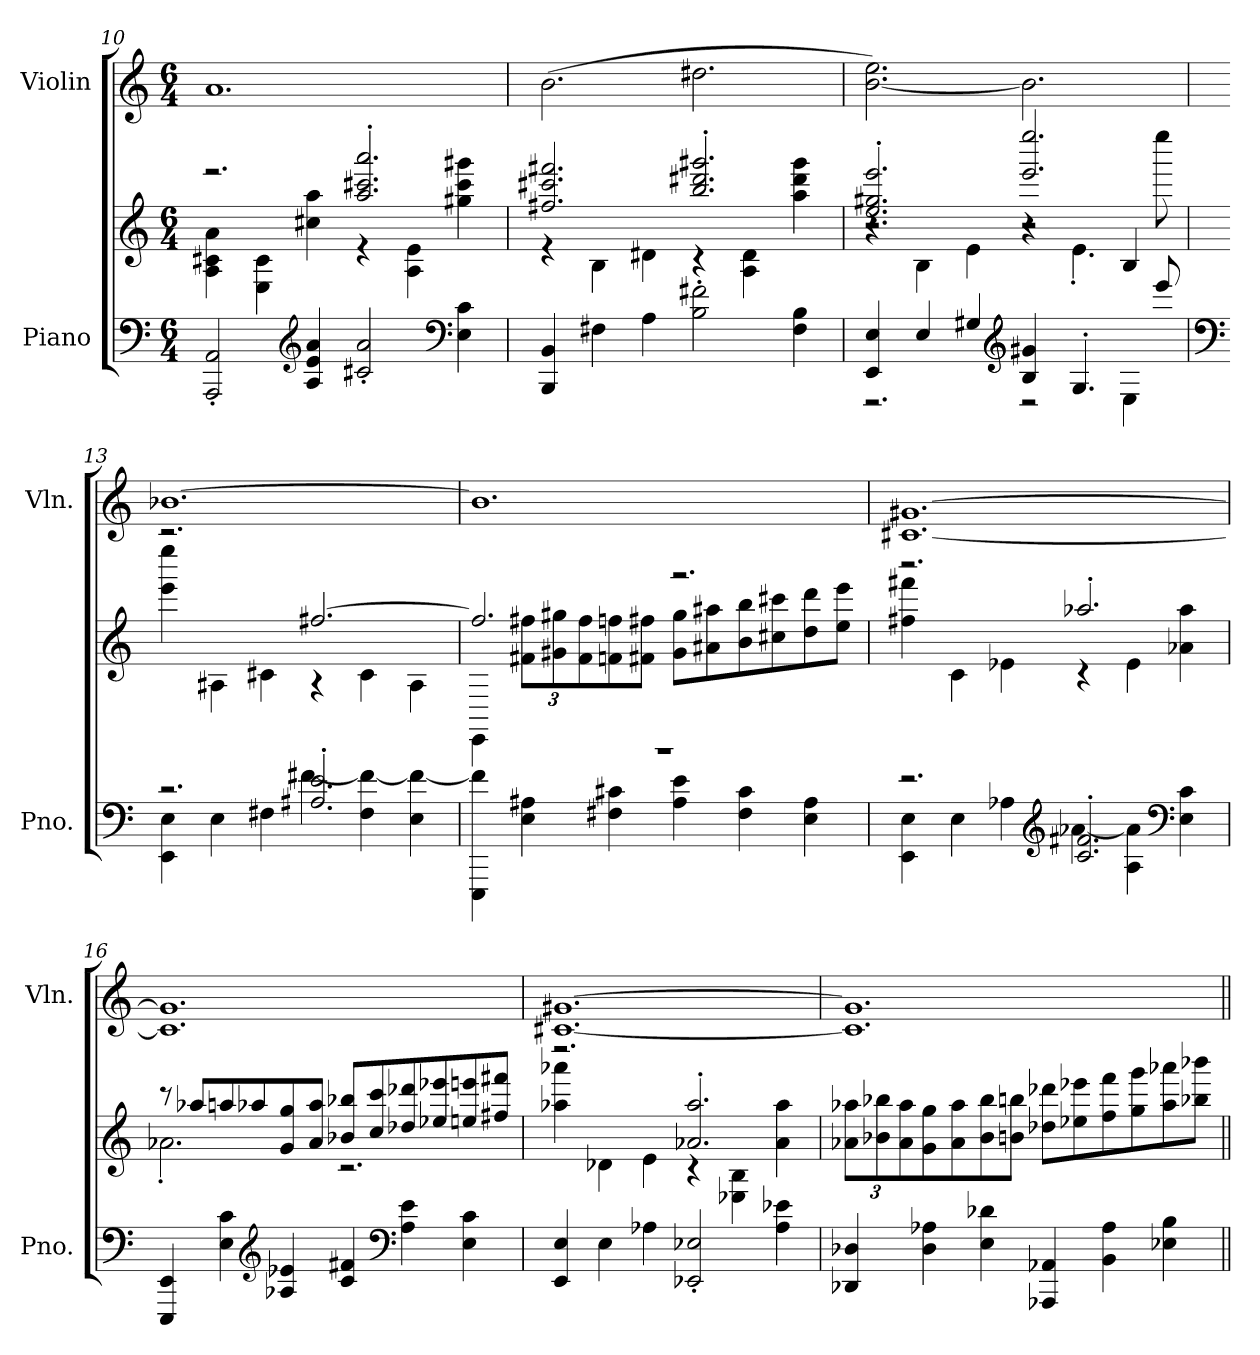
**kern	**kern	**kern
*part2	*part2	*part1
*staff3	*staff2	*staff1
*I"Piano	*	*I"Violin
*I'Pno.	*	*I'Vln.
!!LO:LB:g=z
*clefF4	*clefG2	*clefG2
*k[]	*k[]	*k[]
*M6/4	*M6/4	*M6/4
=10	=10	=10
*	*^	*
2AAA/' 2AA/'	2.r	4A\ 4c#X\ 4a\	1.a
.	.	4E\ 4c#\	.
*clefG2	*	*	*
4A/ 4e/ 4a/	.	4cc#X\ 4aa\	.
2c#X/' 2a/'	2.aa/' 2.ccc#X/' 2.aaa/'	4r	.
.	.	4A\ 4e\	.
*clefF4	*	*	*
4E\ 4c#\	.	4gg#X\ 4ccc#\ 4ggg#X\	.
=11	=11	=11	=11
4BBB/ 4BB/	2.ff#X/ 2.ccc#X/ 2.fff#X/	4r	(2.b\
4F#X\	.	4B\	.
4A\	.	4d#X\	.
2B\' 2f#X\'	2.bb/' 2.ddd#X/' 2.ggg#X/'	4r	2.dd#X\
.	.	4A\ 4d#\	.
4F#\ 4B\	.	4aa\ 4ddd#\ 4ggg#\	.
=12	=12	=12	=12
*^	*	*^	*
4EE/ 4E/	2.r	2.ee/' 2.gg#X/' 2.eee/'	4r	2.r	[2.b\ 2.ee\)
4E/	.	.	4B\	.	.
4G#X/	.	.	4e\	.	.
*clefG2	*	*	*	*	*
4B/ 4g#X/	2r	2.eee/ 2.eeee/	4r	2r	2.b\]
4.G#'/	.	.	4.e'\	.	.
.	4E\	.	.	4B/	.
8eee/	.	.	8eeee\	.	.
*	*	*v	*v	*v	*
!!LO:LB:g=z
=13	=13	=13	=13
*clefF4	*	*	*
*	*	*^	*
2.r	4EE\ 4E\	2.r	4eee\ 4eeee\	[1.b-X
.	4E\	.	4A#X\	.
.	4F#X\	.	4c#X\	.
2.A#X/' 2.e/'	[4f#X\	[2.ff#X/	4r	.
.	4F#\ 4f#\_	.	4c#\	.
.	4E\ 4f#\_	.	4A#\	.
=14	=14	=14	=14	=14
*	*	*	*	*MM180
1.r	4EEE\ 4f#\]	2.ff#/]	4EE\	1.b-]
*	*	*	*Xbrackettup	*
.	4E\ 4A#X\	.	12f#X\ 12ff#X\L	.
.	.	.	12g#X\ 12gg#X\	.
.	.	.	12f#\ 12ff#\	.
.	4F#X\ 4c#X\	.	8fn\ 8ffn\	.
.	.	.	8f#X\ 8ff#X\J	.
.	4A#\ 4e\	2.r	8g#\ 8gg#\L	.
.	.	.	8a#X\ 8aa#X\	.
.	4F#\ 4c#\	.	8b\ 8bb\	.
.	.	.	8cc#X\ 8ccc#X\	.
.	4E\ 4A#\	.	8dd\ 8ddd\	.
.	.	.	8ee\ 8eee\J	.
!!LO:LB:g=z
=15	=15	=15	=15	=15
*	*	*	*	*MM195
2.r	4EE\ 4E\	2.r	4ff#X\ 4fff#X\	[1.c#X [1.g#X
.	4E\	.	4c\	.
.	4A-X\	.	4e-X\	.
*clefG2	*	*	*	*
2.c/' 2.f#X/'	[4a-X\	2.aa-X'/	4r	.
.	4A-\ 4a-\]	.	4e-\	.
*clefF4	*	*	*	*
.	4E\ 4c\	.	4a-X\ 4aa-\	.
*v	*v	*	*	*
=16	=16	=16	=16
*	*	*	*MM210
4EEE/ 4EE/	8r	2.a-X'\	1.c#] 1.g#]
.	8aa-X/L	.	.
4E\ 4c\	8aan/	.	.
.	8aa-X/	.	.
*clefG2	*	*	*
4A-X/ 4e-X/	8g/ 8gg/	.	.
.	8a-/ 8aa-/J	.	.
4c/ 4f#X/	8b-X/ 8bb-X/L	2.r	.
.	8cc/ 8ccc/	.	.
*clefF4	*	*	*
4A-\ 4e-\	8dd-X/ 8ddd-X/	.	.
.	8ee-X/ 8eee-X/	.	.
4E\ 4c\	8een/ 8eeen/	.	.
.	8ff#X/ 8fff#X/J	.	.
!!LO:PB:g=z
=17	=17	=17	=17
*	*	*	*MM225
4EE/ 4E/	2.r	4aa-X\ 4aaa-X\	[1.c#X [1.g#X
4E\	.	4d-X\	.
4A-X\	.	4e\	.
2EE-X/' 2E-X/'	2.a-X/' 2.aa-/'	4r	.
.	.	4E-X\ 4B\	.
4A-\ 4e-X\	.	4a-\ 4aa-\	.
*	*v	*v	*
=18	=18	=18
4DD-X/ 4D-X/	12a-X\ 12aa-X\L	1.c#] 1.g#]
.	12b-X\ 12bb-X\	.
.	12a-\ 12aa-\	.
4D-\ 4A-X\	8g\ 8gg\	.
.	8a-\ 8aa-\	.
4E\ 4d-X\	8b-\ 8bb-\	.
.	8bn\ 8bbn\J	.
4AAA-X/ 4AA-X/	8dd-X\ 8ddd-X\L	.
.	8ee-X\ 8eee-X\	.
4BB\ 4A-\	8ff\ 8fff\	.
.	8gg\ 8ggg\	.
4E-X\ 4B\	8aa-\ 8aaa-X\	.
.	8bb-X\ 8bbb-X\J	.
=||	=||	=||
*-	*-	*-
